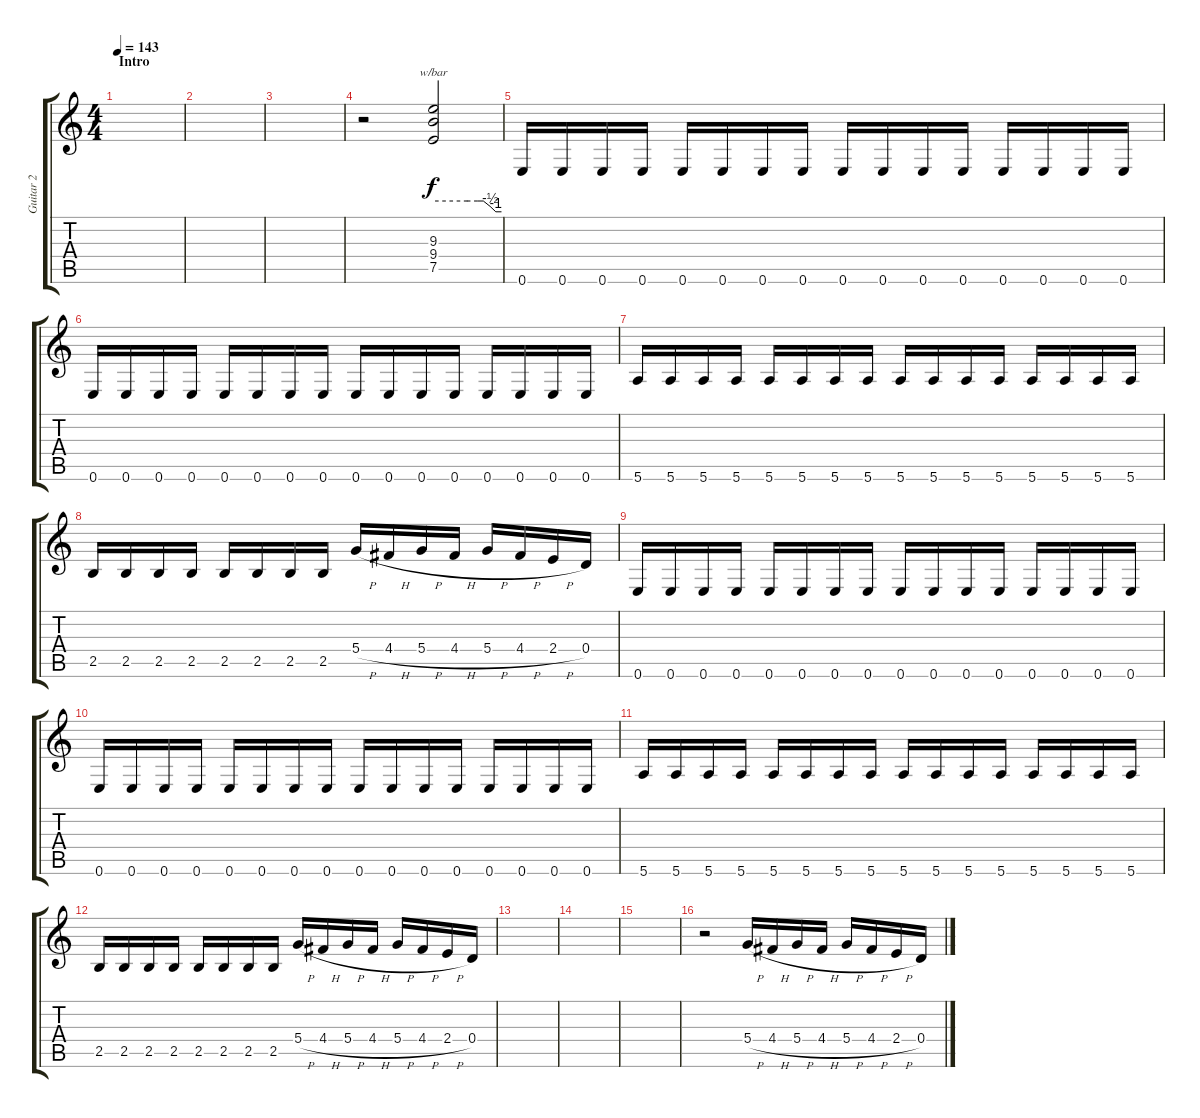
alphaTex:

\track ("Guitar 2" "Guitar 2") {instrument distortionguitar}
\staff {score tabs}
\tuning (E4 B3 G3 D3 A2 E2) {hide}
\ts (4 4)
\section ("" "Intro")
\tempo 143
\clef g2
\ks c
|
|
|
r.2 (9.3 9.4 7.5).2{tbe (custom default 0 0 30 0 39 0 44 0 50 -2 55 -4 60 -4)} |
0.6.16 0.6.16 0.6.16 0.6.16 0.6.16 0.6.16 0.6.16 0.6.16 0.6.16 0.6.16 0.6.16 0.6.16 0.6.16 0.6.16 0.6.16 0.6.16 |
0.6.16 0.6.16 0.6.16 0.6.16 0.6.16 0.6.16 0.6.16 0.6.16 0.6.16 0.6.16 0.6.16 0.6.16 0.6.16 0.6.16 0.6.16 0.6.16 |
5.6.16 5.6.16 5.6.16 5.6.16 5.6.16 5.6.16 5.6.16 5.6.16 5.6.16 5.6.16 5.6.16 5.6.16 5.6.16 5.6.16 5.6.16 5.6.16 |
2.5.16 2.5.16 2.5.16 2.5.16 2.5.16 2.5.16 2.5.16 2.5.16 5.4{h}.16{volume 16} 4.4{h}.16 5.4{h}.16 4.4{h}.16 5.4{h}.16 4.4{h}.16 2.4{h}.16 0.4.16 |
0.6.16{volume 13} 0.6.16 0.6.16 0.6.16 0.6.16 0.6.16 0.6.16 0.6.16 0.6.16 0.6.16 0.6.16 0.6.16 0.6.16 0.6.16 0.6.16 0.6.16 |
0.6.16 0.6.16 0.6.16 0.6.16 0.6.16 0.6.16 0.6.16 0.6.16 0.6.16 0.6.16 0.6.16 0.6.16 0.6.16 0.6.16 0.6.16 0.6.16 |
5.6.16 5.6.16 5.6.16 5.6.16 5.6.16 5.6.16 5.6.16 5.6.16 5.6.16 5.6.16 5.6.16 5.6.16 5.6.16 5.6.16 5.6.16 5.6.16 |
2.5.16 2.5.16 2.5.16 2.5.16 2.5.16 2.5.16 2.5.16 2.5.16 5.4{h}.16{volume 16} 4.4{h}.16 5.4{h}.16 4.4{h}.16 5.4{h}.16 4.4{h}.16 2.4{h}.16 0.4.16 |
|
|
|
r.2 5.4{h}.16{volume 16} 4.4{h}.16 5.4{h}.16 4.4{h}.16 5.4{h}.16 4.4{h}.16 2.4{h}.16 0.4.16
